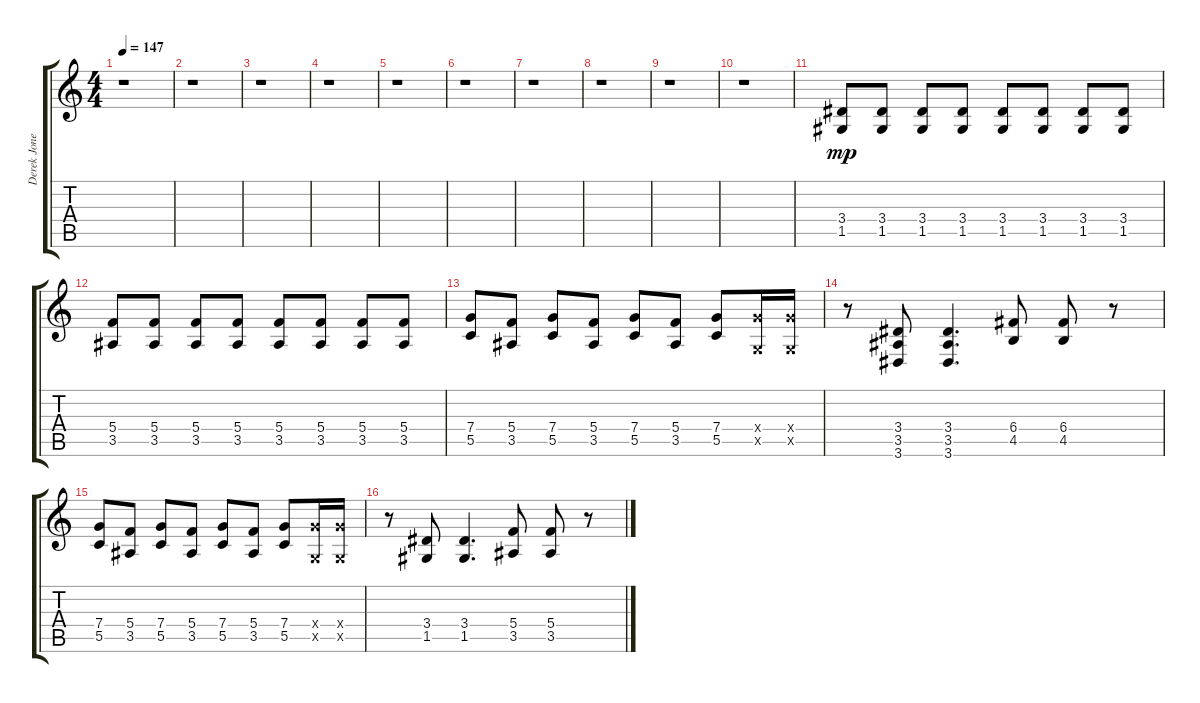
\track ("Derek Jones - Rhythm" "Derek Jone") {instrument overdrivenguitar}
\staff {score tabs}
\tuning (D4 A3 F3 C3 G2 C2) {hide}
\ts (4 4)
\tempo 147
\clef g2
\ks c
r.1{dy mp instrument overdrivenguitar} |
r.1 |
r.1 |
r.1 |
r.1 |
r.1 |
r.1 |
r.1 |
r.1 |
r.1 |
(3.4 1.5).8 (3.4 1.5).8 (3.4 1.5).8 (3.4 1.5).8 (3.4 1.5).8 (3.4 1.5).8 (3.4 1.5).8 (3.4 1.5).8 |
(5.4 3.5).8 (5.4 3.5).8 (5.4 3.5).8 (5.4 3.5).8 (5.4 3.5).8 (5.4 3.5).8 (5.4 3.5).8 (5.4 3.5).8 |
(7.4 5.5).8 (5.4 3.5).8 (7.4 5.5).8 (5.4 3.5).8 (7.4 5.5).8 (5.4 3.5).8 (7.4 5.5).8 (7.4{x} 0.5{x}).16 (7.4{x} 0.5{x}).16 |
r.8 (3.4 3.5 3.6).8 (3.4 3.5 3.6).4{d} (6.4 4.5).8 (6.4 4.5).8 r.8 |
(7.4 5.5).8 (5.4 3.5).8 (7.4 5.5).8 (5.4 3.5).8 (7.4 5.5).8 (5.4 3.5).8 (7.4 5.5).8 (7.4{x} 0.5{x}).16 (7.4{x} 0.5{x}).16 |
r.8 (3.4 1.5).8 (3.4 1.5).4{d} (5.4 3.5).8 (5.4 3.5).8 r.8
